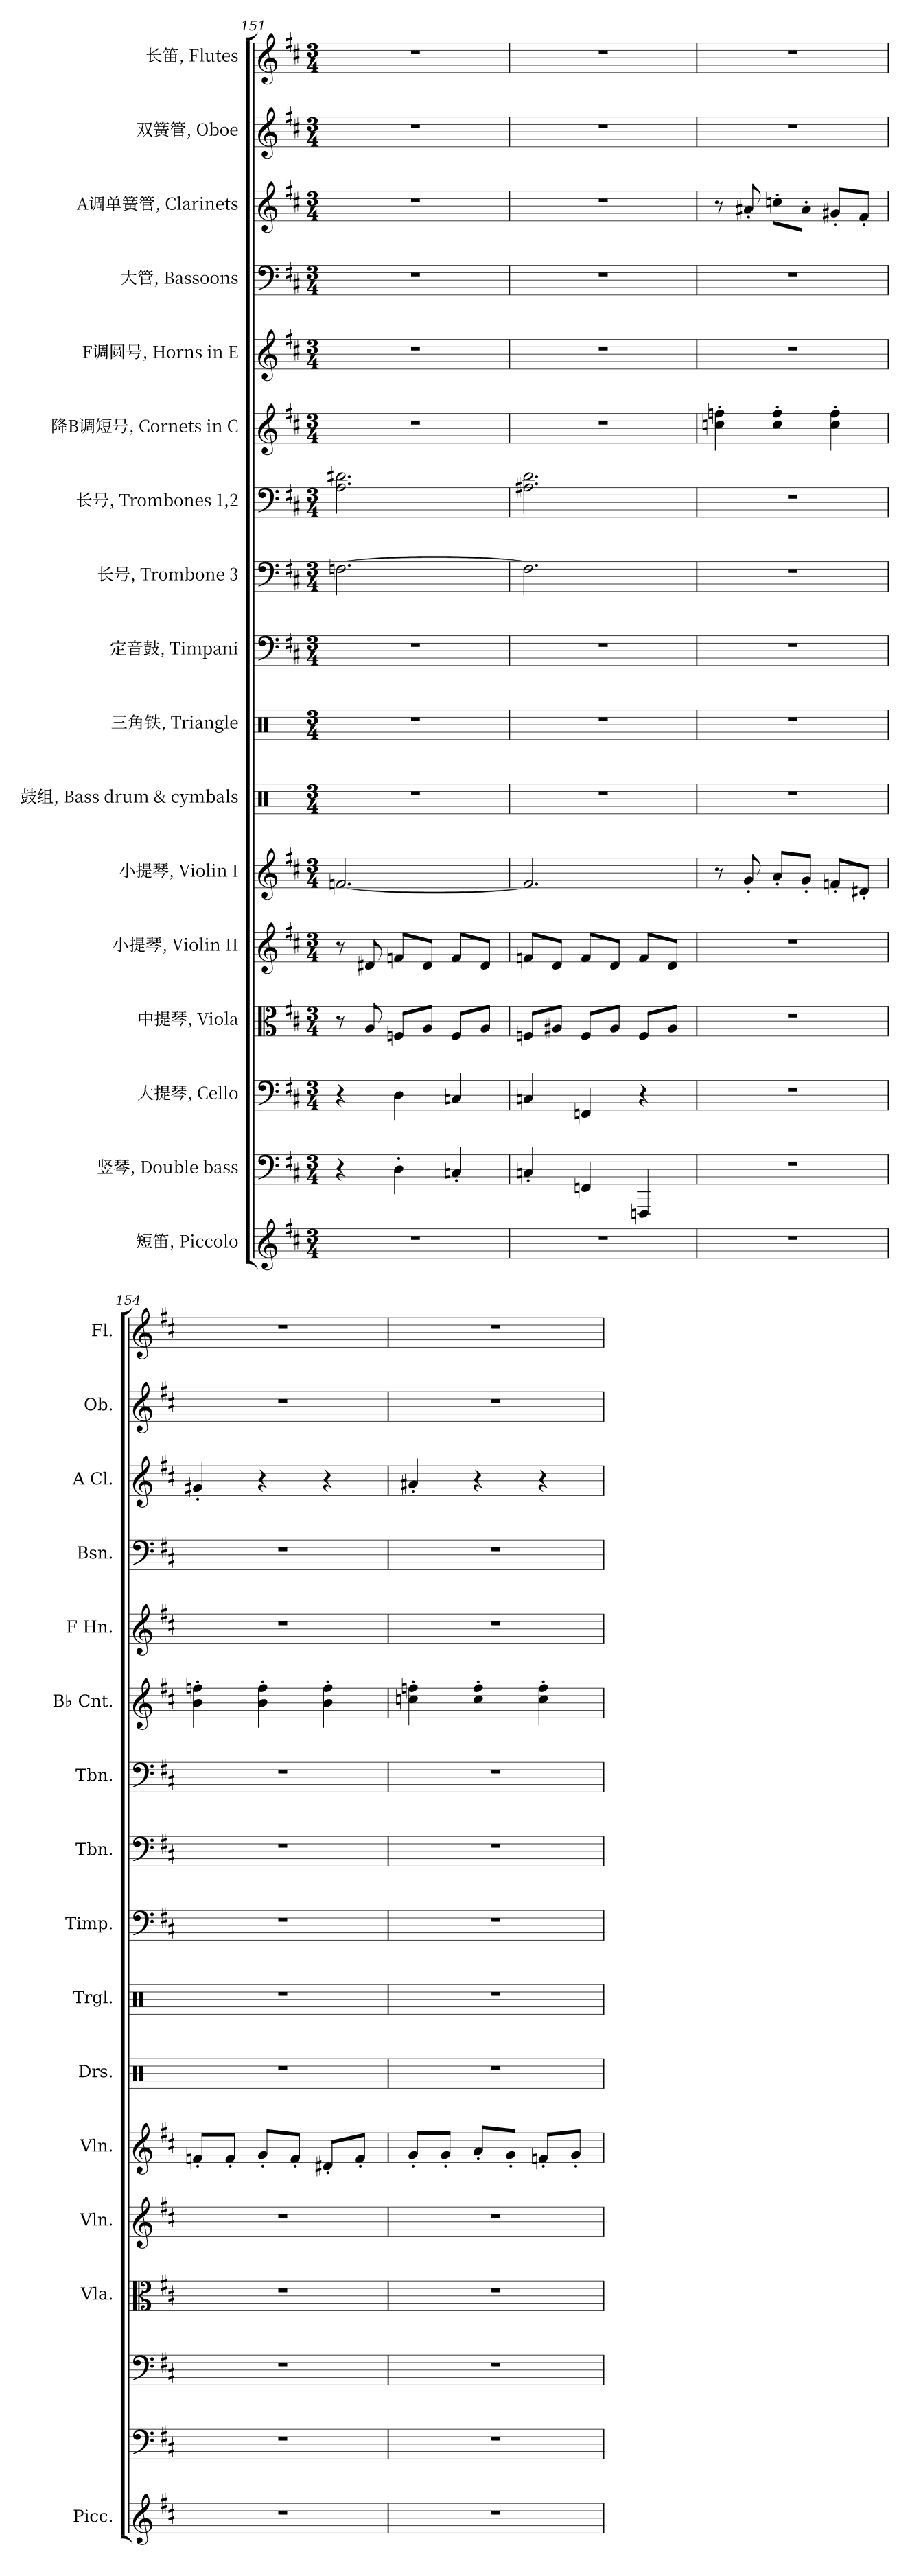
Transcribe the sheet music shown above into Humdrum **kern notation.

**kern	**kern	**kern	**kern	**kern	**kern	**kern	**kern	**kern	**kern	**kern	**kern	**kern	**kern	**kern	**kern	**kern
*part17	*part16	*part15	*part14	*part13	*part12	*part11	*part10	*part9	*part8	*part7	*part6	*part5	*part4	*part3	*part2	*part1
*staff17	*staff16	*staff15	*staff14	*staff13	*staff12	*staff11	*staff10	*staff9	*staff8	*staff7	*staff6	*staff5	*staff4	*staff3	*staff2	*staff1
*I"短笛, Piccolo	*I"竖琴, Double bass	*I"大提琴, Cello	*I"中提琴, Viola	*I"小提琴, Violin II	*I"小提琴, Violin I	*I"鼓组, Bass drum &amp; cymbals	*I"三角铁, Triangle	*I"定音鼓, Timpani	*I"长号, Trombone 3	*I"长号, Trombones 1,2	*I"降B调短号, Cornets in C	*I"F调圆号, Horns in E	*I"大管, Bassoons	*I"A调单簧管, Clarinets	*I"双簧管, Oboe	*I"长笛, Flutes
*I'Picc.	*	*	*I'Vla.	*I'Vln.	*I'Vln.	*I'Drs.	*I'Trgl.	*I'Timp.	*I'Tbn.	*I'Tbn.	*I'B♭ Cnt.	*I'F Hn.	*I'Bsn.	*I'A Cl.	*I'Ob.	*I'Fl.
*clefG2	*clefF4	*clefF4	*clefC3	*clefG2	*clefG2	*clefX	*clefX	*clefF4	*clefF4	*clefF4	*clefG2	*clefG2	*clefF4	*clefG2	*clefG2	*clefG2
*ITrd-7c-12	*	*	*	*	*	*	*	*	*	*	*ITrd1c2	*ITrd4c7	*	*ITrd2c3	*	*
*k[f#c#]	*k[f#c#]	*k[f#c#]	*k[f#c#]	*k[f#c#]	*k[f#c#]	*k[]	*k[]	*k[f#c#]	*k[f#c#]	*k[f#c#]	*k[]	*k[f#]	*k[f#c#]	*k[f#c#g#d#a#]	*k[f#c#]	*k[f#c#]
*M3/4	*M3/4	*M3/4	*M3/4	*M3/4	*M3/4	*M3/4	*M3/4	*M3/4	*M3/4	*M3/4	*M3/4	*M3/4	*M3/4	*M3/4	*M3/4	*M3/4
=151	=151	=151	=151	=151	=151	=151	=151	=151	=151	=151	=151	=151	=151	=151	=151	=151
2.r	4r	4r	8r	8r	[2.fn/	2.r	2.r	2.r	[2.Fn\	2.A\ 2.d#X\	2.r	2.r	2.r	2.r	2.r	2.r
.	.	.	8A/	8d#X/	.	.	.	.	.	.	.	.	.	.	.	.
.	4D'\	4D\	8Fn/L	8fn/L	.	.	.	.	.	.	.	.	.	.	.	.
.	.	.	8A/J	8d#/J	.	.	.	.	.	.	.	.	.	.	.	.
.	4Cn'/	4Cn/	8F/L	8f/L	.	.	.	.	.	.	.	.	.	.	.	.
.	.	.	8A/J	8d#/J	.	.	.	.	.	.	.	.	.	.	.	.
!!LO:PB:g=z
=152	=152	=152	=152	=152	=152	=152	=152	=152	=152	=152	=152	=152	=152	=152	=152	=152
2.r	4Cn'/	4Cn/	8Fn/L	8fn/L	2.f/]	2.r	2.r	2.r	2.F\]	2.A#X\ 2.d\	2.r	2.r	2.r	2.r	2.r	2.r
.	.	.	8A#X/J	8d/J	.	.	.	.	.	.	.	.	.	.	.	.
.	4FFn/	4FFn/	8F/L	8f/L	.	.	.	.	.	.	.	.	.	.	.	.
.	.	.	8A#/J	8d/J	.	.	.	.	.	.	.	.	.	.	.	.
.	4FFFn/	4r	8F/L	8f/L	.	.	.	.	.	.	.	.	.	.	.	.
.	.	.	8A#/J	8d/J	.	.	.	.	.	.	.	.	.	.	.	.
=153	=153	=153	=153	=153	=153	=153	=153	=153	=153	=153	=153	=153	=153	=153	=153	=153
2.r	2.r	2.r	2.r	2.r	8r	2.r	2.r	2.r	2.r	2.r	4b-X\' 4ee-X\'	2.r	2.r	8r	2.r	2.r
.	.	.	.	.	8g'/	.	.	.	.	.	.	.	.	8f##X'/	.	.
.	.	.	.	.	8a'/L	.	.	.	.	.	4b-\' 4ee-\'	.	.	8an'\L	.	.
.	.	.	.	.	8g'/J	.	.	.	.	.	.	.	.	8f##'\J	.	.
.	.	.	.	.	8fn'/L	.	.	.	.	.	4b-\' 4ee-\'	.	.	8e#X'/L	.	.
.	.	.	.	.	8d#X'/J	.	.	.	.	.	.	.	.	8d#'/J	.	.
=154	=154	=154	=154	=154	=154	=154	=154	=154	=154	=154	=154	=154	=154	=154	=154	=154
2.r	2.r	2.r	2.r	2.r	8fn'/L	2.r	2.r	2.r	2.r	2.r	4a\' 4ee-X\'	2.r	2.r	4e#X'/	2.r	2.r
.	.	.	.	.	8f'/J	.	.	.	.	.	.	.	.	.	.	.
.	.	.	.	.	8g'/L	.	.	.	.	.	4a\' 4ee-\'	.	.	4r	.	.
.	.	.	.	.	8f'/J	.	.	.	.	.	.	.	.	.	.	.
.	.	.	.	.	8d#X'/L	.	.	.	.	.	4a\' 4ee-\'	.	.	4r	.	.
.	.	.	.	.	8f'/J	.	.	.	.	.	.	.	.	.	.	.
=155	=155	=155	=155	=155	=155	=155	=155	=155	=155	=155	=155	=155	=155	=155	=155	=155
2.r	2.r	2.r	2.r	2.r	8g'/L	2.r	2.r	2.r	2.r	2.r	4b-X\' 4ee-X\'	2.r	2.r	4f##X'/	2.r	2.r
.	.	.	.	.	8g'/J	.	.	.	.	.	.	.	.	.	.	.
.	.	.	.	.	8a'/L	.	.	.	.	.	4b-\' 4ee-\'	.	.	4r	.	.
.	.	.	.	.	8g'/J	.	.	.	.	.	.	.	.	.	.	.
.	.	.	.	.	8fn'/L	.	.	.	.	.	4b-\' 4ee-\'	.	.	4r	.	.
.	.	.	.	.	8g'/J	.	.	.	.	.	.	.	.	.	.	.
=	=	=	=	=	=	=	=	=	=	=	=	=	=	=	=	=
*-	*-	*-	*-	*-	*-	*-	*-	*-	*-	*-	*-	*-	*-	*-	*-	*-
